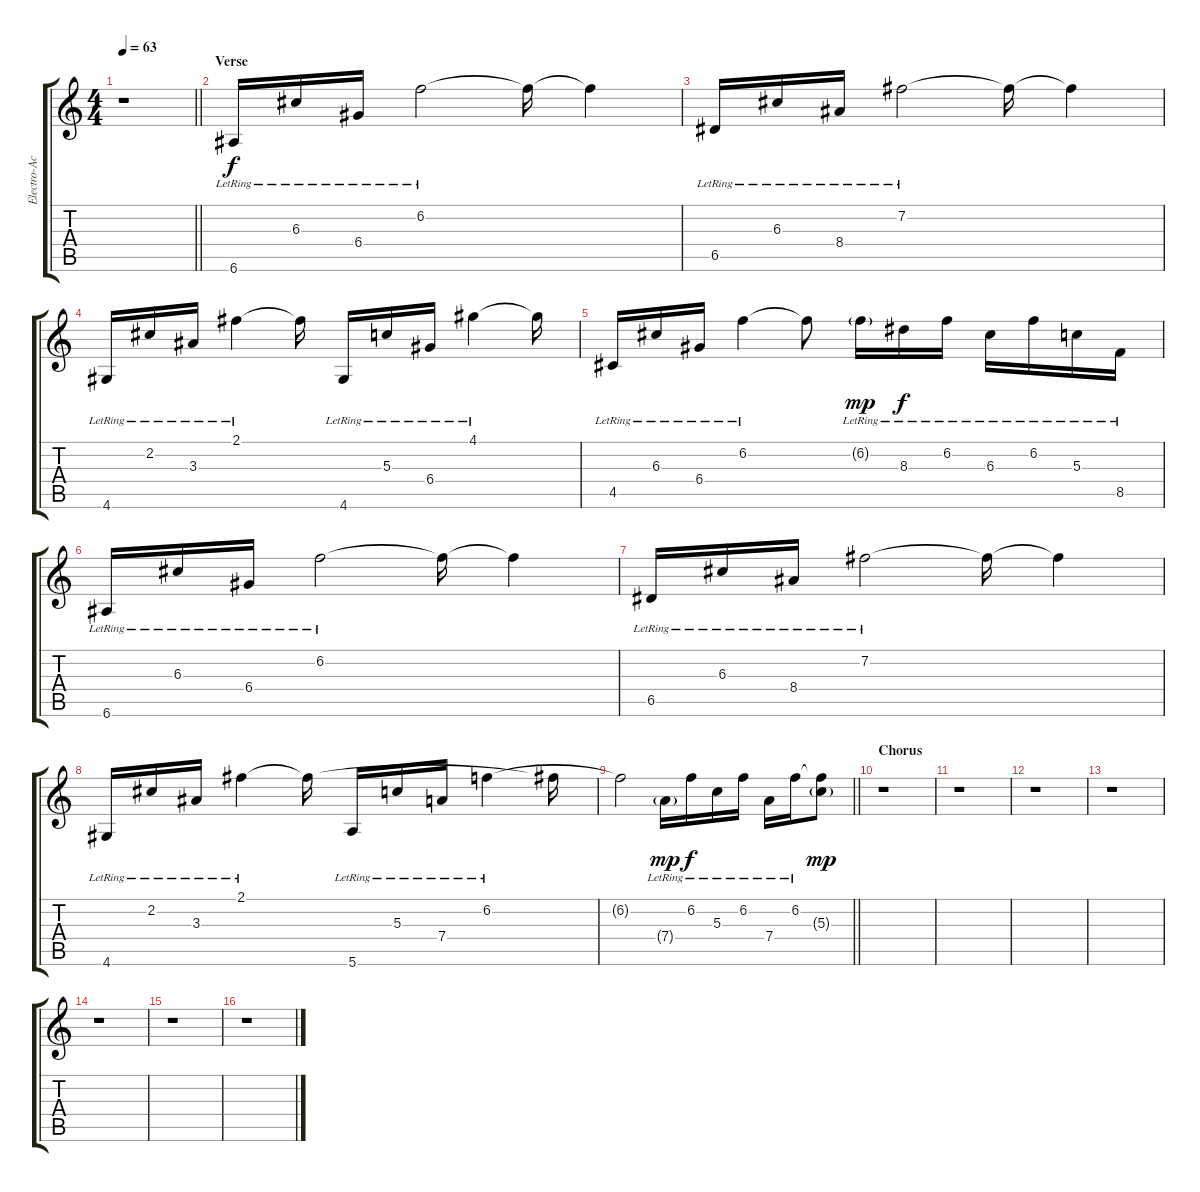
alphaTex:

\track ("Electro-Acoustic Guitar" "Electro-Ac") {instrument acousticguitarsteel}
\staff {score tabs}
\tuning (E4 B3 G3 D3 A2 E2) {hide}
\ts (4 4)
\tempo 63
\clef g2
\barLineRight lightlight
\ks c
r.1{dy f} |
\section ("" "Verse")
6.6{lr}.16 6.3{lr}.16 6.4{lr}.16 6.2{lr}.2 6.2{t}.16 6.2{t}.4 |
6.5{lr}.16 6.3{lr}.16 8.4{lr}.16 7.2{lr}.2 7.2{t}.16 7.2{t}.4 |
4.6{lr}.16 2.2{lr}.16 3.3{lr}.16 2.1{lr}.4 2.1{t}.16 4.6{lr}.16 5.3{lr}.16 6.4{lr}.16 4.1{lr}.4 4.1{t}.16 |
4.5{lr}.16 6.3{lr}.16 6.4{lr}.16 6.2{lr}.4 6.2{t}.8 6.2{g lr}.16{dy mp} 8.3{lr}.16{dy f} 6.2{lr}.16 6.3{lr}.16 6.2{lr}.16 5.3{lr}.16 8.5{lr}.16 |
6.6{lr}.16 6.3{lr}.16 6.4{lr}.16 6.2{lr}.2 6.2{t}.16 6.2{t}.4 |
6.5{lr}.16 6.3{lr}.16 8.4{lr}.16 7.2{lr}.2 7.2{t}.16 7.2{t}.4 |
4.6{lr}.16 2.2{lr}.16 3.3{lr}.16 2.1{lr}.4 2.1{t}.16 5.6{lr}.16 5.3{lr}.16 7.4{lr}.16 6.2{lr}.4 2.1{t}.16 |
\barLineRight lightlight
6.2{t}.2 7.4{g lr}.16{dy mp} 6.2{lr}.16{dy f} 5.3{lr}.16 6.2{lr}.16 7.4{lr}.16 6.2{lr}.16 (6.2{t} 5.3{g}).8{dy mp} |
\section ("" "Chorus")
r.1 |
r.1 |
r.1 |
r.1 |
r.1 |
r.1 |
r.1
